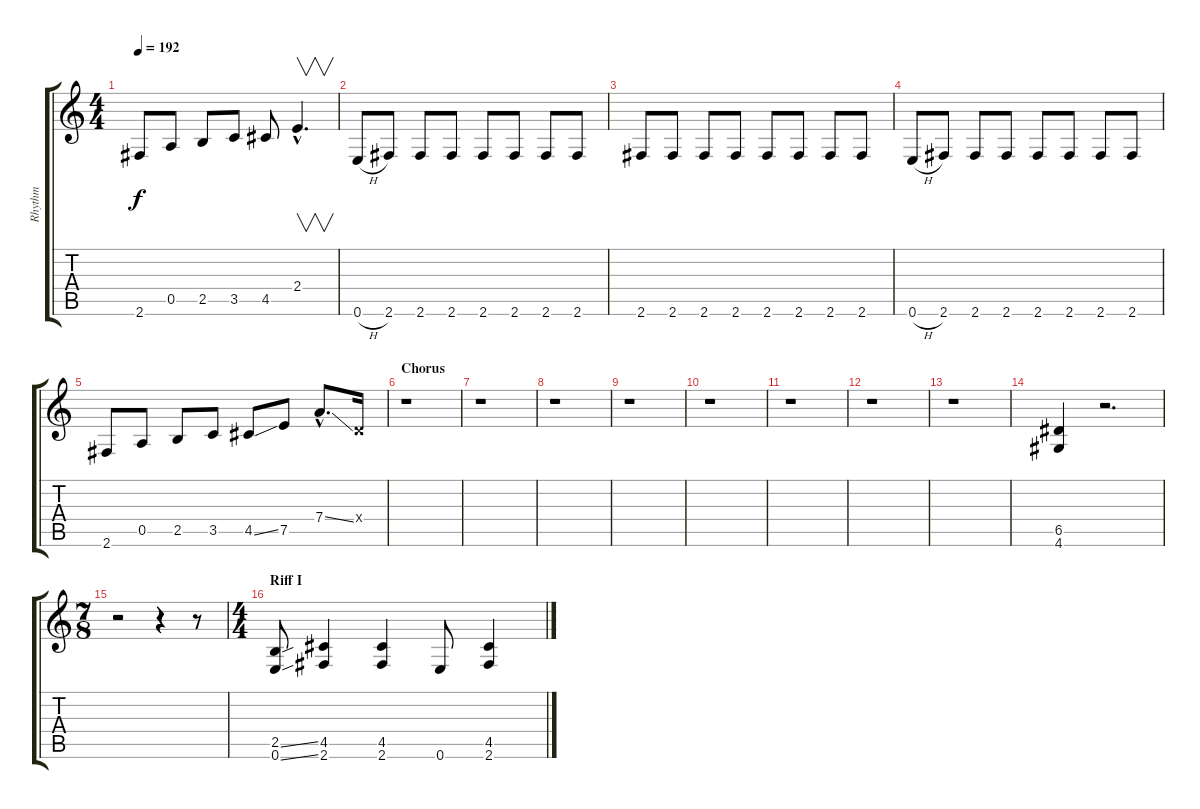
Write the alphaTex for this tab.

\track ("Rhythm" "Rhythm") {instrument overdrivenguitar}
\staff {score tabs}
\tuning (E4 B3 G3 D3 A2 E2) {hide}
\ts (4 4)
\tempo 192
\clef g2
\ks c
2.6.8{dy f instrument overdrivenguitar} 0.5.8 2.5.8 3.5.8 4.5.8 2.4{hac}.4{v d} |
0.6{h}.8{instrument electricguitarmuted} 2.6.8 2.6.8 2.6.8 2.6.8 2.6.8 2.6.8 2.6.8 |
2.6.8 2.6.8 2.6.8 2.6.8 2.6.8 2.6.8 2.6.8 2.6.8 |
0.6{h}.8 2.6.8 2.6.8 2.6.8 2.6.8 2.6.8 2.6.8 2.6.8 |
2.6.8{instrument overdrivenguitar} 0.5.8 2.5.8 3.5.8 4.5{ss}.8 7.5.8 7.4{ss hac}.8{d} 0.4{x}.16 |
\section ("" "Chorus")
r.1 |
r.1 |
r.1 |
r.1 |
r.1 |
r.1 |
r.1 |
r.1 |
(6.5 4.6).4 r.2{d} |
\ts (7 8)
r.2 r.4 r.8 |
\ts (4 4)
\section ("" "Riff I")
(2.5{ss} 0.6{ss}).8 (4.5 2.6).4 (4.5 2.6).4 0.6.8 (4.5 2.6).4
